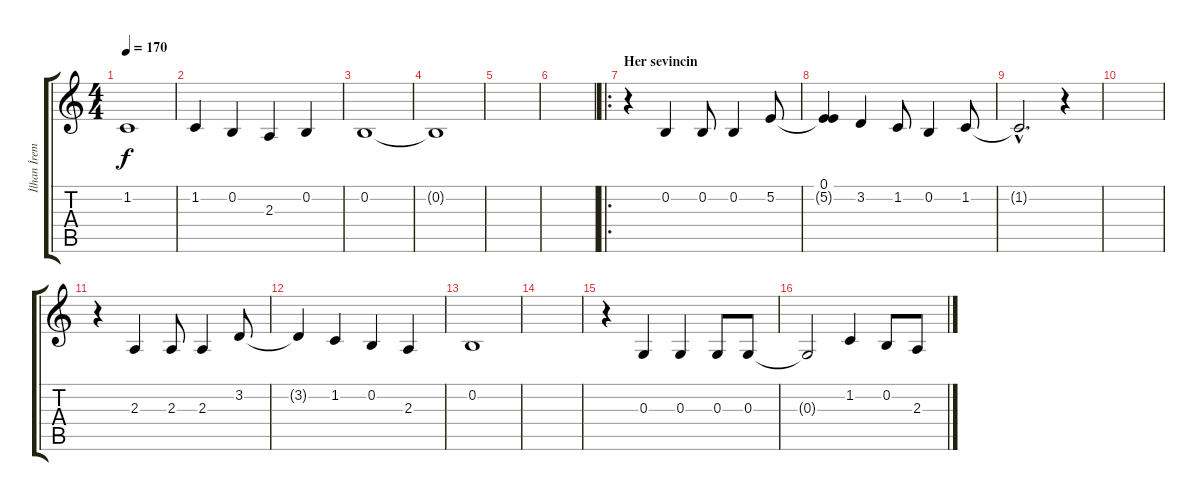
\track ("İlhan İrem" "İlhan İrem") {instrument choiraahs}
\staff {score tabs}
\tuning (E4 B3 G3 D3 A2 E2) {hide}
\ts (4 4)
\tempo 170
\clef g2
\ks c
1.2.1{dy f} |
1.2.4 0.2.4 2.3.4 0.2.4 |
0.2.1 |
0.2{t}.1 |
|
|
\ro
\section ("" "Her sevincin")
r.4 0.2.4 0.2.8 0.2.4 5.2.8 |
(0.1 5.2{t}).4 3.2.4 1.2.8 0.2.4 1.2.8 |
1.2{hac t}.2{d} r.4 |
|
r.4 2.3.4 2.3.8 2.3.4 3.2.8 |
3.2{t}.4 1.2.4 0.2.4 2.3.4 |
0.2.1 |
|
r.4 0.3.4 0.3.4 0.3.8 0.3.8 |
0.3{t}.2 1.2.4 0.2.8 2.3.8
